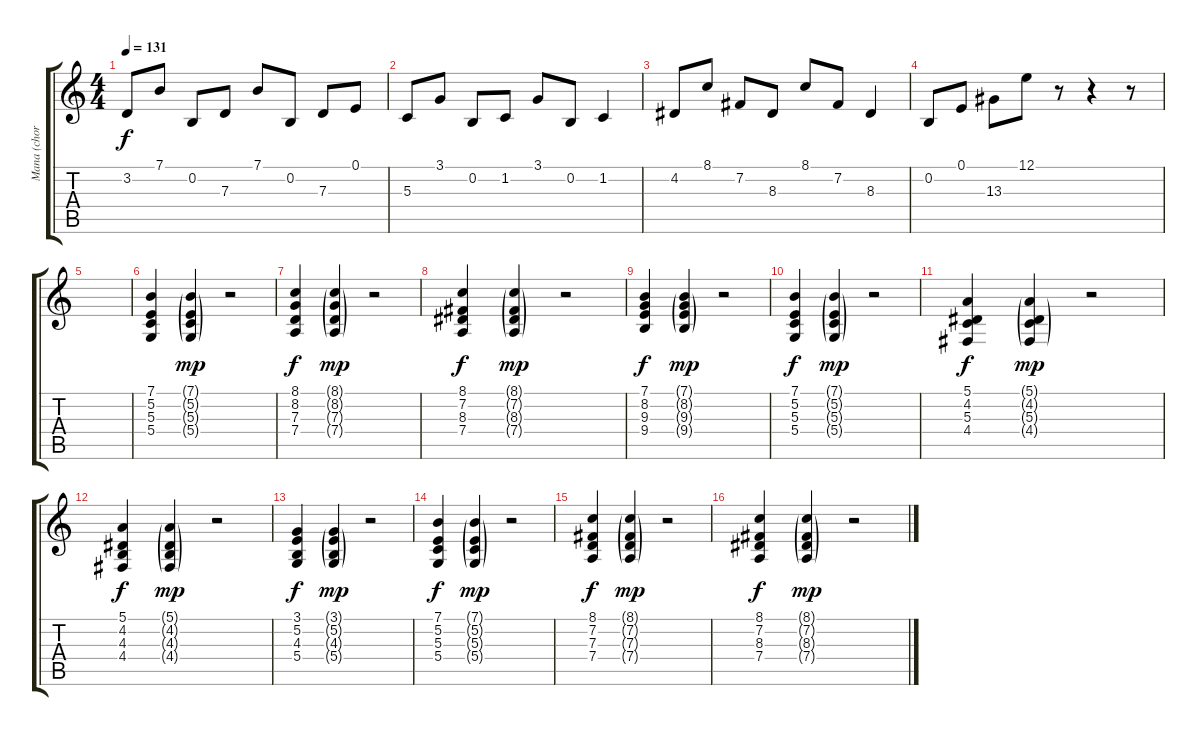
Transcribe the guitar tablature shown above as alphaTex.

\track ("Mana (chorus)" "Mana (chor") {instrument fx7echoes}
\staff {score tabs}
\tuning (E4 B3 G3 D3 A2 E2) {hide}
\ts (4 4)
\tempo 131
\clef g2
\ks c
3.2.8{dy f} 7.1.8 0.2.8 7.3.8 7.1.8 0.2.8 7.3.8 0.1.8 |
5.3.8 3.1.8 0.2.8 1.2.8 3.1.8 0.2.8 1.2.4 |
4.2.8 8.1.8 7.2.8 8.3.8 8.1.8 7.2.8 8.3.4 |
0.2.8 0.1.8 13.3.8 12.1.8 r.8 r.4 r.8 |
|
(7.1 5.2 5.3 5.4).4 (7.1{g} 5.2{g} 5.3{g} 5.4{g}).4{dy mp} r.2 |
(8.1 8.2 7.3 7.4).4{dy f} (8.1{g} 8.2{g} 7.3{g} 7.4{g}).4{dy mp} r.2 |
(8.1 7.2 8.3 7.4).4{dy f} (8.1{g} 7.2{g} 8.3{g} 7.4{g}).4{dy mp} r.2 |
(7.1 8.2 9.3 9.4).4{dy f} (7.1{g} 8.2{g} 9.3{g} 9.4{g}).4{dy mp} r.2 |
(7.1 5.2 5.3 5.4).4{dy f} (7.1{g} 5.2{g} 5.3{g} 5.4{g}).4{dy mp} r.2 |
(5.1 4.2 5.3 4.4).4{dy f} (5.1{g} 4.2{g} 5.3{g} 4.4{g}).4{dy mp} r.2 |
(5.1 4.2 4.3 4.4).4{dy f} (5.1{g} 4.2{g} 4.3{g} 4.4{g}).4{dy mp} r.2 |
(3.1 5.2 4.3 5.4).4{dy f} (3.1{g} 5.2{g} 4.3{g} 5.4{g}).4{dy mp} r.2 |
(7.1 5.2 5.3 5.4).4{dy f} (7.1{g} 5.2{g} 5.3{g} 5.4{g}).4{dy mp} r.2 |
(8.1 7.2 7.3 7.4).4{dy f} (8.1{g} 7.2{g} 7.3{g} 7.4{g}).4{dy mp} r.2 |
(8.1 7.2 8.3 7.4).4{dy f} (8.1{g} 7.2{g} 8.3{g} 7.4{g}).4{dy mp} r.2
